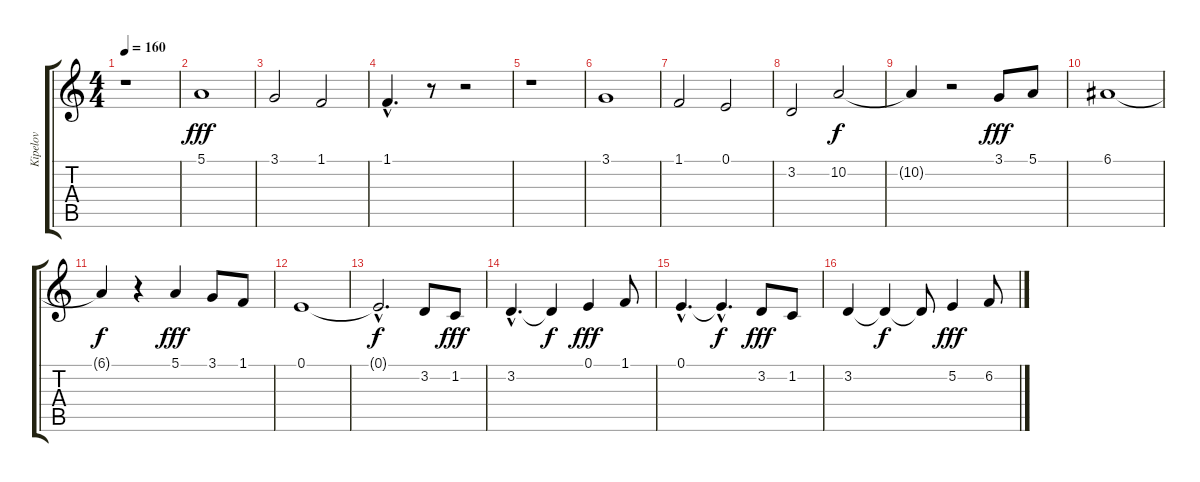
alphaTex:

\track ("Kipelov" "Kipelov") {instrument tenorsax}
\staff {score tabs}
\tuning (E4 B3 G3 D3 A2 E2) {hide}
\ts (4 4)
\tempo 160
\clef g2
\ks c
r.1{dy fff} |
5.1.1 |
3.1.2 1.1.2 |
1.1{hac}.4{d} r.8 r.2 |
r.1 |
3.1.1 |
1.1.2 0.1.2 |
3.2.2 10.2.2{dy f} |
10.2{t}.4 r.2 3.1.8{dy fff} 5.1.8 |
6.1.1 |
6.1{t}.4{dy f} r.4 5.1.4{dy fff} 3.1.8 1.1.8 |
0.1.1 |
0.1{hac t}.2{d dy f} 3.2.8 1.2.8{dy fff} |
3.2{hac}.4{d} 3.2{t}.4{dy f} 0.1.4{dy fff} 1.1.8 |
0.1{hac}.4{d} 0.1{hac t}.4{d dy f} 3.2.8{dy fff} 1.2.8 |
3.2.4 3.2{t}.4{dy f} 3.2{t}.8 5.2.4{dy fff} 6.2.8
